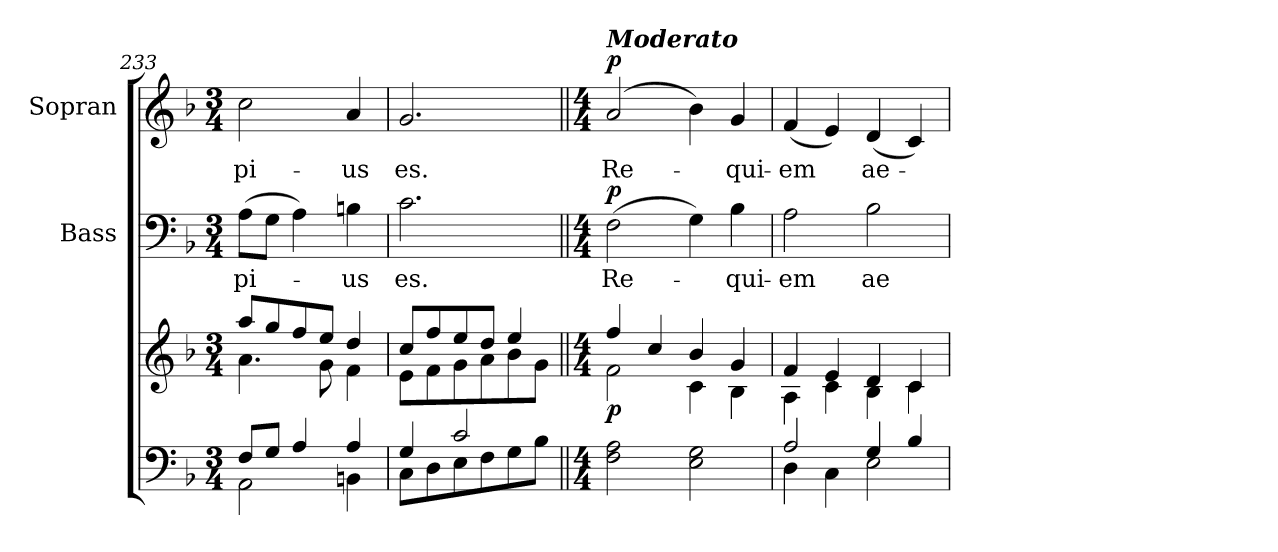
**kern	**kern	**dynam	**kern	**text	**dynam	**kern	**text	**dynam
*part3	*part3	*part3	*part2	*part2	*part2	*part1	*part1	*part1
*staff4	*staff3	*staff3/4	*staff2	*staff2	*staff2	*staff1	*staff1	*staff1
*	*	*	*I"Bass	*	*	*I"Sopran	*	*
*	*	*	*I'B.	*	*	*I'S.	*	*
*clefF4	*clefG2	*	*clefF4	*	*	*clefG2	*	*
*k[b-]	*k[b-]	*	*k[b-]	*	*	*k[b-]	*	*
*F:	*F:	*	*F:	*	*	*F:	*	*
*M3/4	*M3/4	*	*M3/4	*	*	*M3/4	*	*
=233	=233	=233	=233	=233	=233	=233	=233	=233
*^	*^	*	*	*	*	*	*	*
!	!	!	!	!	!	!LO:LY:b	!	!	!LO:LY:b	!
8F/L	2AA\	8aa/L	4.a\	.	(>8A\L	pi-	.	2cc\	pi-	.
8G/J	.	8gg/	.	.	8G\J	.	.	.	.	.
4A/	.	8ff/	.	.	4A\)	.	.	.	.	.
.	.	8ee/J	8g\	.	.	.	.	.	.	.
!	!	!	!	!	!	!LO:LY:b	!	!	!LO:LY:b	!
4A/	4BBn\	4dd/	4f\	.	4Bn\	-us	.	4a/	-us	.
=234	=234	=234	=234	=234	=234	=234	=234	=234	=234	=234
!	!	!	!	!	!	!LO:LY:b	!	!	!LO:LY:b	!
4G/	8C\L	8cc/L	8e\L	.	2.c\	es.	.	2.g/	es.	.
.	8D\	8ff/	8f\	.	.	.	.	.	.	.
2c/	8E\	8ee/	8g\	.	.	.	.	.	.	.
.	8F\	8dd/J	8a\	.	.	.	.	.	.	.
.	8G\	4ee/	8b-\	.	.	.	.	.	.	.
.	8B-\J	.	8g\J	.	.	.	.	.	.	.
*v	*v	*	*	*	*	*	*	*	*	*
!!LO:PB:g=z
=235||	=235||	=235||	=235||	=235||	=235||	=235||	=235||	=235||	=235||
*M4/4	*M4/4	*	*	*M4/4	*	*	*M4/4	*	*
*^	*	*	*	*	*	*	*	*	*
!	!	!	!	!	!	!	!	!LO:TX:a:Bi:t=Moderato	!	!
!	!	!	!	!LO:DY:b	!	!LO:LY:b	!LO:DY:a	!	!LO:LY:b	!LO:DY:a
*v	*v	*	*	*	*	*	*	*	*	*
2F\ 2A\	4ff/	2f\	p	(>2F\	Re-	p	(2a/	Re-	p
.	4cc/	.	.	.	.	.	.	.	.
2E\ 2G\	4b-/	4c\	.	4G\)	.	.	4b-\)	.	.
!	!	!	!	!	!LO:LY:b	!	!	!LO:LY:b	!
.	4g/	4B-\	.	4B-\	-qui-	.	4g/	-qui-	.
=236	=236	=236	=236	=236	=236	=236	=236	=236	=236
*^	*	*	*	*	*	*	*	*	*
!	!	!	!	!	!	!LO:LY:b	!	!	!LO:LY:b	!
2A/	4D\	4f/	4A\	.	2A\	-em	.	(<4f/	-em	.
.	4C\	4e/	4c\	.	.	.	.	4e/)	.	.
!	!	!	!	!	!	!LO:LY:b	!	!	!LO:LY:b	!
4G/	2E\	4d/	4B-\	.	2B-\	ae-	.	(<4d/	ae-	.
4B-/	.	4c/	4c\	.	.	.	.	4c/)	.	.
*v	*v	*	*	*	*	*	*	*	*	*
*	*v	*v	*	*	*	*	*	*	*
=	=	=	=	=	=	=	=	=
*-	*-	*-	*-	*-	*-	*-	*-	*-
